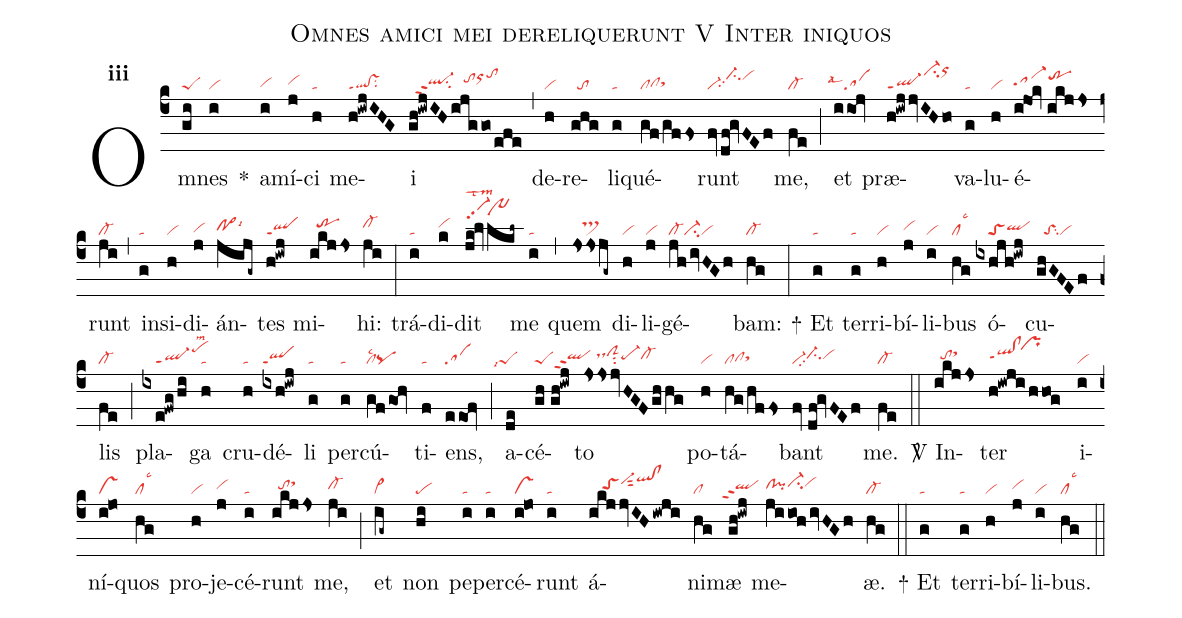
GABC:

name:Omnes amici mei dereliquerunt V Inter iniquos;
office-part:re;
mode:3;
nabc-lines:1;
%%
initial-style: 1;
name: Omnes amici mei;
mode: 8;
office-part: Responsorium;
annotation: Resp.;
annotation: iii;
nabc-lines:1;
%%
(c4) Om(gi|peS)nes(i|vi) <sp>*</sp>() a(i|vihg)mí(j|vihh)ci(h|ta) me(h!iwjIHG|ql!vsppt1su2)i(gh!iwjIHijggo/efe|//ql-hhppt2su2tohiorhjtohk) (,) de(h|vi)re(ghg|//to)li(g|ta)qué(gf/gffs|clclhgsthh)runt(fv/df!gvFEf|vi-/ci-hjpp2vihj) me,(fe|cl-) (;) et(iioj|``salsal4) præ(h!iwjjvIHho|ql-ppt1ci-hlorhm)va(g|ta)lu(h|vi)é(i!jok//ikjjs|sa-hhtrhj)runt(ji|cl-) (,) in(g|ta)si(h|vi)di(j|vihg)án(jijg~|po>hhlsi6)tes(h!iwj|qlppt1) mi(ikjjs|//trhi)hi:(ji|cl-hi) (:) trá(i|ta)di(k|vihi)dit(jk!lvlkl~|vi-hmpp2lstm2``po~hn) me(i|ta) (,) quem(jssjg~|///ts>hi) di(h|vi)li(j|vi)gé(jh/ivHGh|cl-ci-vi)bam:(hg|cl-) (:)
<sp>+</sp> Et(g|ta) ter(g|ta)ri(h|vi)bí(j|vihh)li(i|vi)bus(hg|cllsc3) ó(ixhjh!iwj|////toSqlhh)cu(ghGFEf|//toSsu2vi)lis(fe|cl-) (;) pla(ixe!fwg/hi|////ql-ppt1pehklsm2)ga(h|ta) cru(h|ta)dé(ixh!iwj|qlppt1)li(g|ta) per(g|ta)cú(gfgoh|cllsc2pq)ti(f|ta)ens,(eeof|sa) (;) a(de|````peSlsi7)cé(gh//gh!iwj|peSqlhhppt2)to(jssjvHGFghhg|////dshiclShisu2pe-hhcl-hh) po(h|vi)tá(hg/hffs|clclhgsthh)bant(fv//df!gvFEf|vi-ci-hhpp2vihh) me.(fe|cl-) (::)

<sp>V/</sp> In(ikjjs|//tohhsthj)ter(h!iwji/hhog|qlhh!clhhppt1`prhl) i(i|vi)ní(i!jo|vs)quos(hg|cllsc3) pro(h|vi)je(j|vihh)cé(i|ta)runt(ikjjs|//tohhsthj) me,(ji|cl-hh) (;) et(ig~|vi>) non(hi|pe) pe(i|ta)per(i|ta)cé(i!jo|vs)runt(i|ta) á(ikjjvIH/iwji|////toShhvi-hjsut2qlhk!clhk)ni(hg|cl)mæ(gh!iwj|``qlhhppt2) me(jiioh/ivHGh|clhh!pihhci-hivihi)æ.(hg|cl-) (::)
<sp>+</sp> Et(g|ta) ter(g|ta)ri(h|vi)bí(j|vihh)li(i|vi)bus.(hg|cllsc3) (::)
